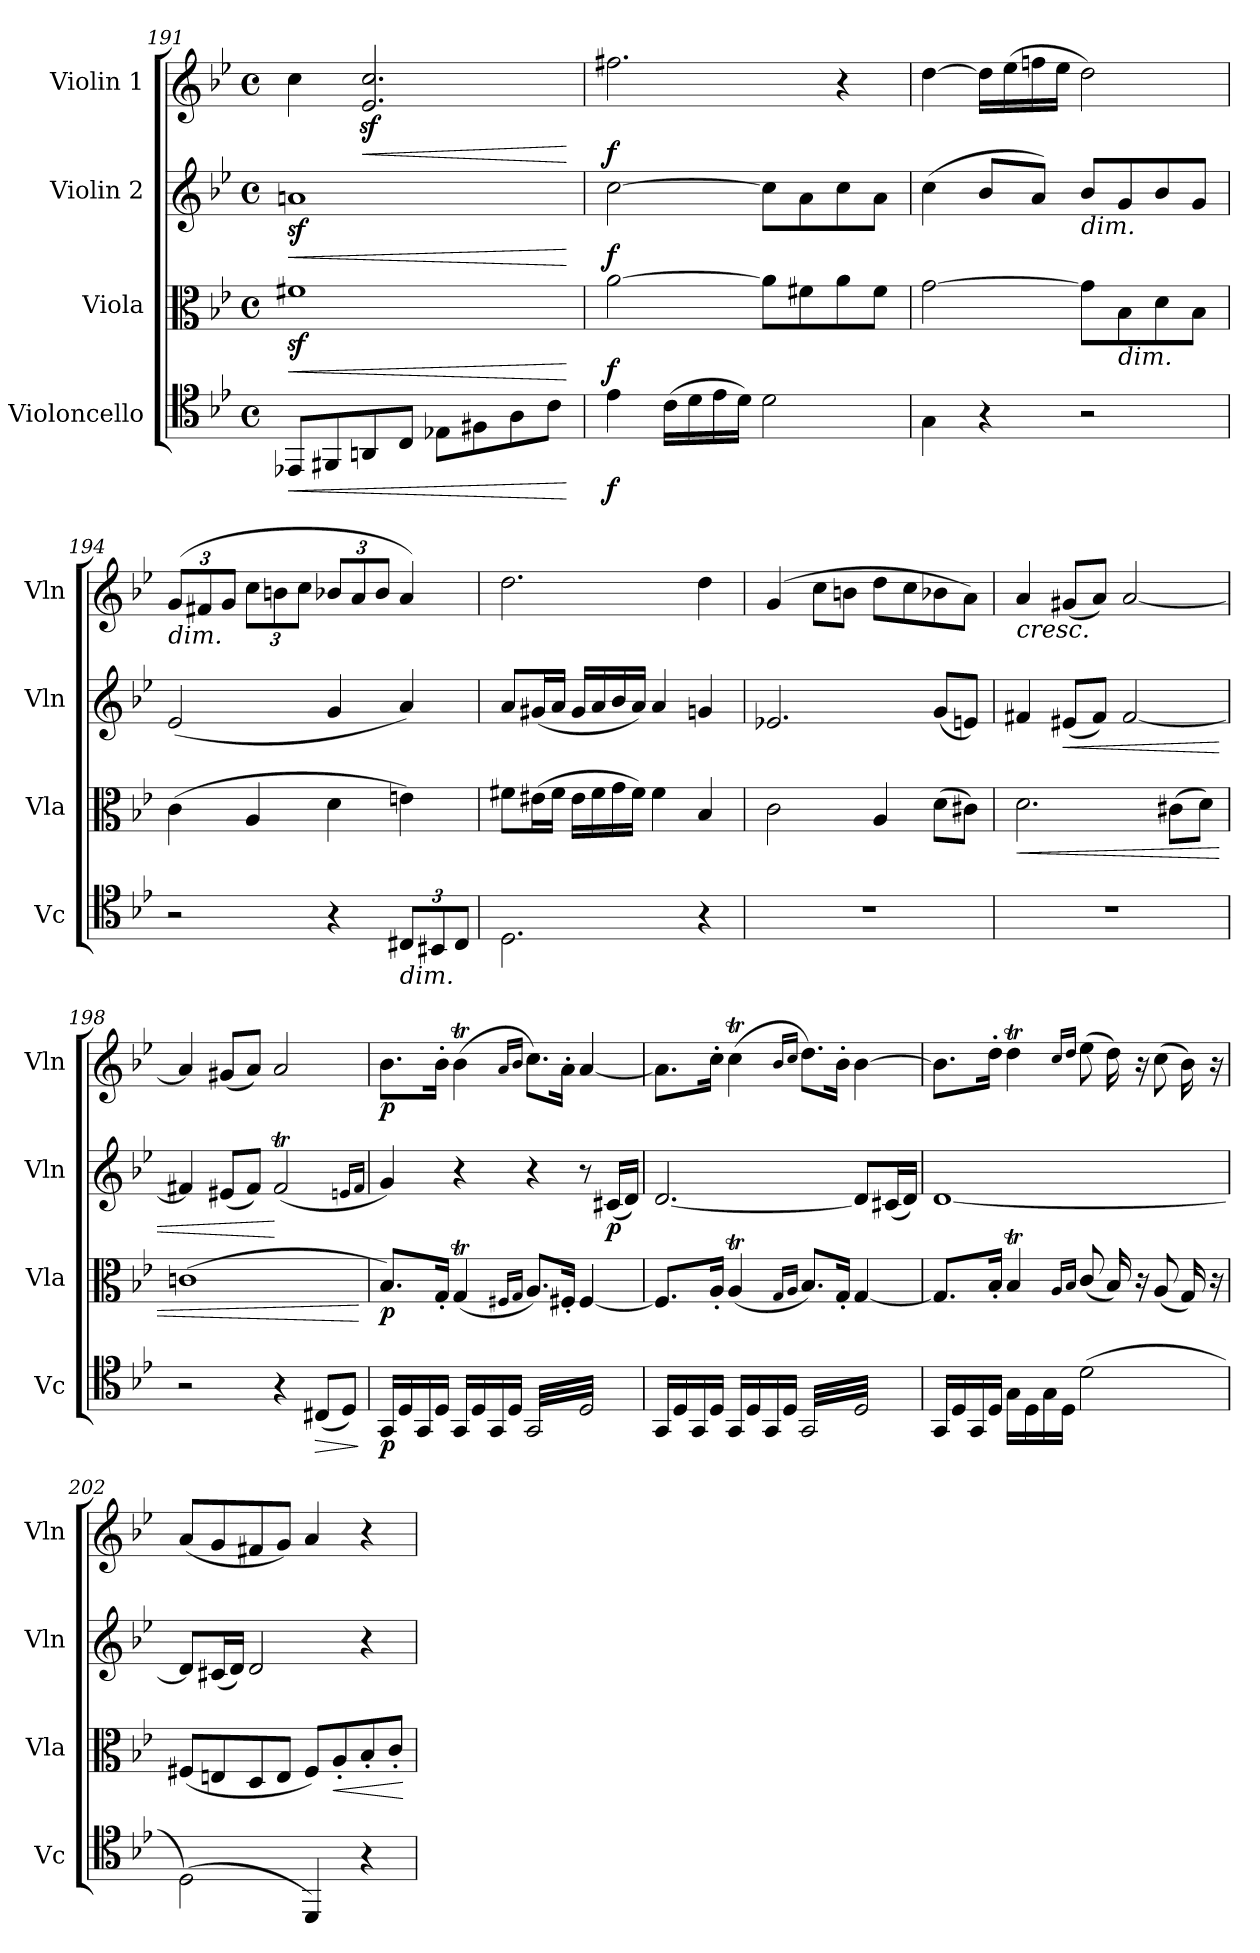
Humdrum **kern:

**kern	**dynam	**kern	**dynam	**kern	**dynam	**kern	**dynam
*part4	*part4	*part3	*part3	*part2	*part2	*part1	*part1
*staff4	*staff4	*staff3	*staff3	*staff2	*staff2	*staff1	*staff1
*I"Violoncello	*	*I"Viola	*	*I"Violin 2	*	*I"Violin 1	*
*I'Vc	*	*I'Vla	*	*I'Vln	*	*I'Vln	*
*clefC4	*	*clefC3	*	*clefG2	*	*clefG2	*
*k[b-e-]	*	*k[b-e-]	*	*k[b-e-]	*	*k[b-e-]	*
*M4/4	*	*M4/4	*	*M4/4	*	*M4/4	*
*met(c)	*	*met(c)	*	*met(c)	*	*met(c)	*
=191	=191	=191	=191	=191	=191	=191	=191
!	!LO:HP:b	!	!LO:HP:b	!	!LO:HP:b	!	!
8EE-X/L	<	1f#Xz<	<	1anz<	<	4cc\	.
8FF#X/	.	.	.	.	.	.	.
!	!	!	!	!	!	!	!LO:HP:b
8AAn/	.	.	.	.	.	2.e-/z< 2.cc/z<	<
8C/J	.	.	.	.	.	.	.
8E-X\L	.	.	.	.	.	.	.
8F#X\	.	.	.	.	.	.	.
8A\	.	.	.	.	.	.	.
8c\J	.	.	.	.	.	.	.
.	[	.	[	.	[	.	[
!!LO:LB:g=z
=192	=192	=192	=192	=192	=192	=192	=192
!	!LO:DY:b	!	!LO:DY:b	!	!LO:DY:b	!	!LO:DY:b
4e-\	f	[2a\	f	[2cc\	f	2.ff#X\	f
(16c\LL	.	.	.	.	.	.	.
16d\	.	.	.	.	.	.	.
16e-\	.	.	.	.	.	.	.
16d\JJ)	.	.	.	.	.	.	.
2d\	.	8a\L]	.	8cc\L]	.	.	.
.	.	8f#X\	.	8a\	.	.	.
.	.	8a\	.	8cc\	.	4r	.
.	.	8f#\J	.	8a\J	.	.	.
=193	=193	=193	=193	=193	=193	=193	=193
4G\	.	[2g\	.	(4cc\	.	[4dd\	.
4r	.	.	.	8b-/L	.	16dd\LL]	.
.	.	.	.	.	.	(16ee-\	.
.	.	.	.	8a/J)	.	16ffn\	.
.	.	.	.	.	.	16ee-\JJ	.
!	!	!	!	!LO:TX:b:i:t=dim.	!	!	!
2r	.	8g\L]	.	8b-/L	.	2dd\)	.
!	!	!LO:TX:b:i:t=dim.	!	!	!	!	!
.	.	8B-\	.	8g/	.	.	.
.	.	8d\	.	8b-/	.	.	.
.	.	8B-\J	.	8g/J	.	.	.
=194	=194	=194	=194	=194	=194	=194	=194
*	*	*	*	*	*	*Xbrackettup	*
!	!	!	!	!	!	!LO:TX:b:i:t=dim.	!
2r	.	(4c\	.	(2e-/	.	(12g/L	.
.	.	.	.	.	.	12f#X/	.
.	.	.	.	.	.	12g/J	.
.	.	4A/	.	.	.	12cc\L	.
.	.	.	.	.	.	12bn\	.
.	.	.	.	.	.	12cc\J	.
4r	.	4d\	.	4g/	.	12b-X/L	.
.	.	.	.	.	.	12a/	.
.	.	.	.	.	.	12b-/J	.
*Xbrackettup	*	*	*	*	*	*	*
!LO:TX:b:i:t=dim.	!	!	!	!	!	!	!
12C#X/L	.	4en\)	.	4a/)	.	4a/)	.
12BB#X/	.	.	.	.	.	.	.
12C#/J	.	.	.	.	.	.	.
=195	=195	=195	=195	=195	=195	=195	=195
2.D\	.	8f#X\L	.	8a/L	.	2.dd\	.
.	.	(16e#X\L	.	(16g#X/L	.	.	.
.	.	16f#\JJ	.	16a/JJ	.	.	.
.	.	16e#\LL	.	16g#/LL	.	.	.
.	.	16f#\	.	16a/	.	.	.
.	.	16g\	.	16b-/	.	.	.
.	.	16f#\JJ)	.	16a/JJ)	.	.	.
.	.	4f#\	.	4a/	.	.	.
4r	.	4B-/	.	4gn/	.	4dd\	.
!!LO:LB:g=z
=196	=196	=196	=196	=196	=196	=196	=196
1r	.	2c\	.	2.e-X/	.	(4g/	.
.	.	.	.	.	.	8cc\L	.
.	.	.	.	.	.	8bn\J	.
.	.	4A/	.	.	.	8dd\L	.
.	.	.	.	.	.	8cc\	.
.	.	(8d\L	.	(8g/L	.	8b-X\	.
.	.	8c#X\J)	.	8en/J)	.	8a\J)	.
=197	=197	=197	=197	=197	=197	=197	=197
!	!	!	!	!	!	!LO:TX:b:i:t=cresc.	!
!	!	!	!LO:HP:b	!	!	!	!
1r	.	2.d\	<	4f#X/	.	4a/	.
!	!	!	!	!	!LO:HP:b	!	!
.	.	.	.	(8e#X/L	<	(8g#X/L	.
.	.	.	.	8f#/J)	.	8a/J)	.
.	.	.	.	[2f#/	.	[2a/	.
.	.	(8c#X\L	.	.	.	.	.
.	.	8d\J)	.	.	.	.	.
=198	=198	=198	=198	=198	=198	=198	=198
2r	.	(1cn	.	4f#X/]	.	4a/]	.
.	.	.	.	(8e#X/L	.	(8g#X/L	.
.	.	.	.	8f#/J)	.	8a/J)	.
4r	.	.	.	(2f#t/	[	2a/	.
!	!LO:HP:b	!	!	!	!	!	!
(8C#X/L	>	.	.	.	.	.	.
8D/J)	.	.	.	.	.	.	.
.	.	.	.	16qen/LL	.	.	.
.	.	.	.	16qf#/JJ	.	.	.
.	]	.	[	.	.	.	.
=199	=199	=199	=199	=199	=199	=199	=199
!	!LO:DY:b	!	!LO:DY:b	!	!	!	!LO:DY:b
16GG/LL	p	8.B-/L)	p	4g/)	.	8.b-\L	p
16D/	.	.	.	.	.	.	.
16GG/	.	.	.	.	.	.	.
16D/JJ	.	16G'/Jk	.	.	.	16b-'\Jk	.
16GG/LL	.	(4GT/	.	4r	.	(4b-T\	.
16D/	.	.	.	.	.	.	.
16GG/	.	.	.	.	.	.	.
16D/JJ	.	.	.	.	.	.	.
.	.	16qF#X/LL	.	.	.	16qa/LL	.
.	.	16qG/JJ	.	.	.	16qb-/JJ	.
*brackettup	*	*	*	*	*	*	*
*tremolo	*	*	*	*	*	*	*
32GG/LLL	.	8.A/L)	.	4r	.	8.cc\L)	.
32D/	.	.	.	.	.	.	.
32GG/	.	.	.	.	.	.	.
32D/	.	.	.	.	.	.	.
32GG/	.	.	.	.	.	.	.
32D/	.	.	.	.	.	.	.
32GG/	.	16F#'/Jk	.	.	.	16a'\Jk	.
32D/	.	.	.	.	.	.	.
32GG/	.	[4F#/	.	8r	.	[4a/	.
32D/	.	.	.	.	.	.	.
32GG/	.	.	.	.	.	.	.
32D/	.	.	.	.	.	.	.
!	!	!	!	!	!LO:DY:b	!	!
32GG/	.	.	.	(16c#X/LL	p	.	.
32D/	.	.	.	.	.	.	.
32GG/	.	.	.	16d/JJ)	.	.	.
32D/JJJ	.	.	.	.	.	.	.
*Xtremolo	*	*	*	*	*	*	*
!!LO:LB:g=z
=200	=200	=200	=200	=200	=200	=200	=200
16GG/LL	.	8.F#/L]	.	[2.d/	.	8.a\L]	.
.	.	.	.	.	.	.	.
16D/	.	.	.	.	.	.	.
.	.	.	.	.	.	.	.
16GG/	.	.	.	.	.	.	.
.	.	.	.	.	.	.	.
16D/JJ	.	16A'/Jk	.	.	.	16cc'\Jk	.
.	.	.	.	.	.	.	.
16GG/LL	.	(4At/	.	.	.	(4ccT\	.
16D/	.	.	.	.	.	.	.
16GG/	.	.	.	.	.	.	.
16D/JJ	.	.	.	.	.	.	.
.	.	16qG/LL	.	.	.	16qb-/LL	.
.	.	16qA/JJ	.	.	.	16qcc/JJ	.
*tremolo	*	*	*	*	*	*	*
32GG/LLL	.	8.B-/L)	.	.	.	8.dd\L)	.
32D/	.	.	.	.	.	.	.
32GG/	.	.	.	.	.	.	.
32D/	.	.	.	.	.	.	.
32GG/	.	.	.	.	.	.	.
32D/	.	.	.	.	.	.	.
32GG/	.	16G'/Jk	.	.	.	16b-'\Jk	.
32D/	.	.	.	.	.	.	.
32GG/	.	[4G/	.	8d/L]	.	[4b-\	.
32D/	.	.	.	.	.	.	.
32GG/	.	.	.	.	.	.	.
32D/	.	.	.	.	.	.	.
32GG/	.	.	.	(16c#X/L	.	.	.
32D/	.	.	.	.	.	.	.
32GG/	.	.	.	16d/JJ)	.	.	.
32D/JJJ	.	.	.	.	.	.	.
*Xtremolo	*	*	*	*	*	*	*
=201	=201	=201	=201	=201	=201	=201	=201
16GG/LL	.	8.G/L]	.	[1d	.	8.b-\L]	.
.	.	.	.	.	.	.	.
16D/	.	.	.	.	.	.	.
.	.	.	.	.	.	.	.
16GG/	.	.	.	.	.	.	.
.	.	.	.	.	.	.	.
16D/JJ	.	16B-'/Jk	.	.	.	16dd'\Jk	.
.	.	.	.	.	.	.	.
16G\LL	.	4B-T/	.	.	.	4ddt\	.
16D\	.	.	.	.	.	.	.
16G\	.	.	.	.	.	.	.
16D\JJ	.	.	.	.	.	.	.
.	.	16qA/LL	.	.	.	16qcc/LL	.
.	.	16qB-/JJ	.	.	.	16qdd/JJ	.
(2d\	.	(8c/L	.	.	.	(8ee-\L	.
.	.	16B-/L)	.	.	.	16dd\L)	.
.	.	16r	.	.	.	16r	.
.	.	(8A/	.	.	.	(8cc\	.
.	.	16G/Jk)	.	.	.	16b-\Jk)	.
.	.	16r	.	.	.	16r	.
=202	=202	=202	=202	=202	=202	=202	=202
(2D\)	.	(8F#X/L	.	8d/L]	.	(8a/L	.
.	.	8En/	.	(16c#X/L	.	8g/	.
.	.	.	.	16d/JJ)	.	.	.
.	.	8D/	.	2d/	.	8f#X/	.
.	.	8E/J	.	.	.	8g/J)	.
4DD/)	.	8F#/L)	.	.	.	4a/	.
!	!	!	!LO:HP:b	!	!	!	!
.	.	8A'/	<	.	.	.	.
4r	.	8B-'/	.	4r	.	4r	.
.	.	8c'/J	.	.	.	.	.
.	.	.	[	.	.	.	.
=	=	=	=	=	=	=	=
*-	*-	*-	*-	*-	*-	*-	*-
